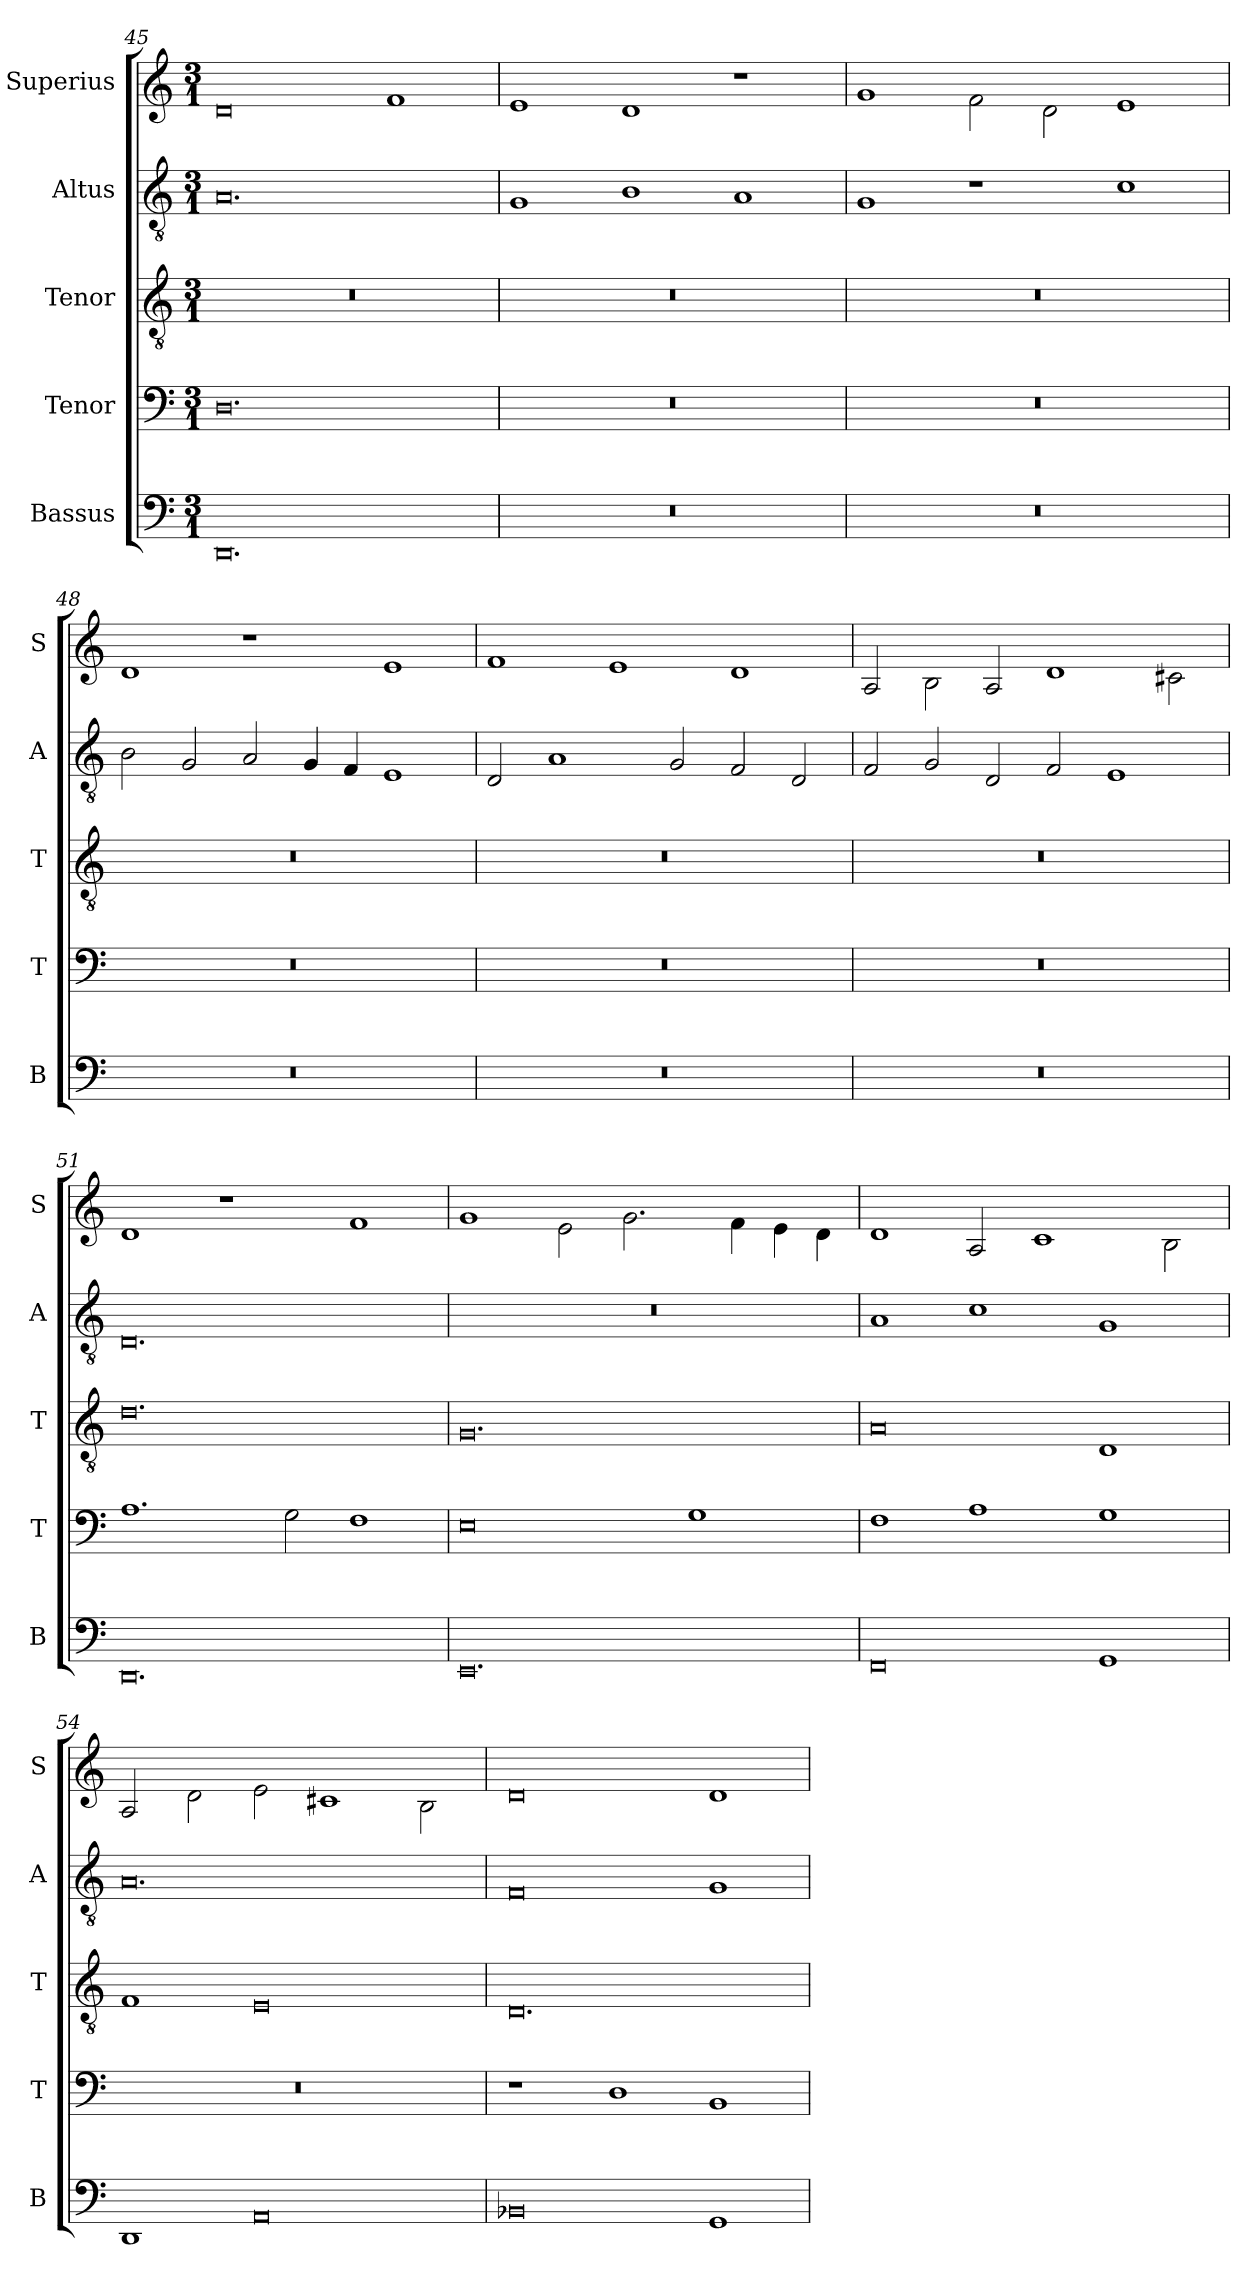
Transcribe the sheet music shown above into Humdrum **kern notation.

**kern	**kern	**kern	**kern	**kern
*part5	*part4	*part3	*part2	*part1
*staff5	*staff4	*staff3	*staff2	*staff1
*I"Bassus	*I"Tenor	*I"Tenor	*I"Altus	*I"Superius
*I'B	*I'T	*I'T	*I'A	*I'S
*clefF4	*clefF4	*clefGv2	*clefGv2	*clefG2
*k[]	*k[]	*k[]	*k[]	*k[]
*M3/1	*M3/1	*M3/1	*M3/1	*M3/1
=45	=45	=45	=45	=45
0.DD	0.D	0.r	0.A	0d
.	.	.	.	1f
=46	=46	=46	=46	=46
0.r	0.r	0.r	1G	1e
.	.	.	1B	1d
.	.	.	1A	1r
=47	=47	=47	=47	=47
0.r	0.r	0.r	1G	1g
.	.	.	1r	2f\
.	.	.	.	2d\
.	.	.	1c	1e
=48	=48	=48	=48	=48
0.r	0.r	0.r	2B\	1d
.	.	.	2G/	.
.	.	.	2A/	1r
.	.	.	4G/	.
.	.	.	4F/	.
.	.	.	1E	1e
=49	=49	=49	=49	=49
0.r	0.r	0.r	2D/	1f
.	.	.	1A	.
.	.	.	.	1e
.	.	.	2G/	.
.	.	.	2F/	1d
.	.	.	2D/	.
=50	=50	=50	=50	=50
0.r	0.r	0.r	2F/	2A/
.	.	.	2G/	2B\
.	.	.	2D/	2A/
.	.	.	2F/	1d
.	.	.	1E	.
.	.	.	.	2c#X\
=51	=51	=51	=51	=51
0.DD	1.A	0.d	0.D	1d
.	.	.	.	1r
.	2G\	.	.	.
.	1F	.	.	1f
=52	=52	=52	=52	=52
0.EE	0E	0.G	0.r	1g
.	.	.	.	2e\
.	.	.	.	2.g\
.	1G	.	.	.
.	.	.	.	4f\
.	.	.	.	4e\
.	.	.	.	4d\
=53	=53	=53	=53	=53
0FF	1F	0A	1A	1d
.	1A	.	1c	2A/
.	.	.	.	1c
1GG	1G	1D	1G	.
.	.	.	.	2B\
=54	=54	=54	=54	=54
1DD	0.r	1F	0.A	2A/
.	.	.	.	2d\
0AA	.	0E	.	2e\
.	.	.	.	1c#X
.	.	.	.	2B\
=55	=55	=55	=55	=55
0BB-X	1r	0.D	0F	0d
.	1D	.	.	.
1GG	1BB	.	1G	1d
=	=	=	=	=
*-	*-	*-	*-	*-
